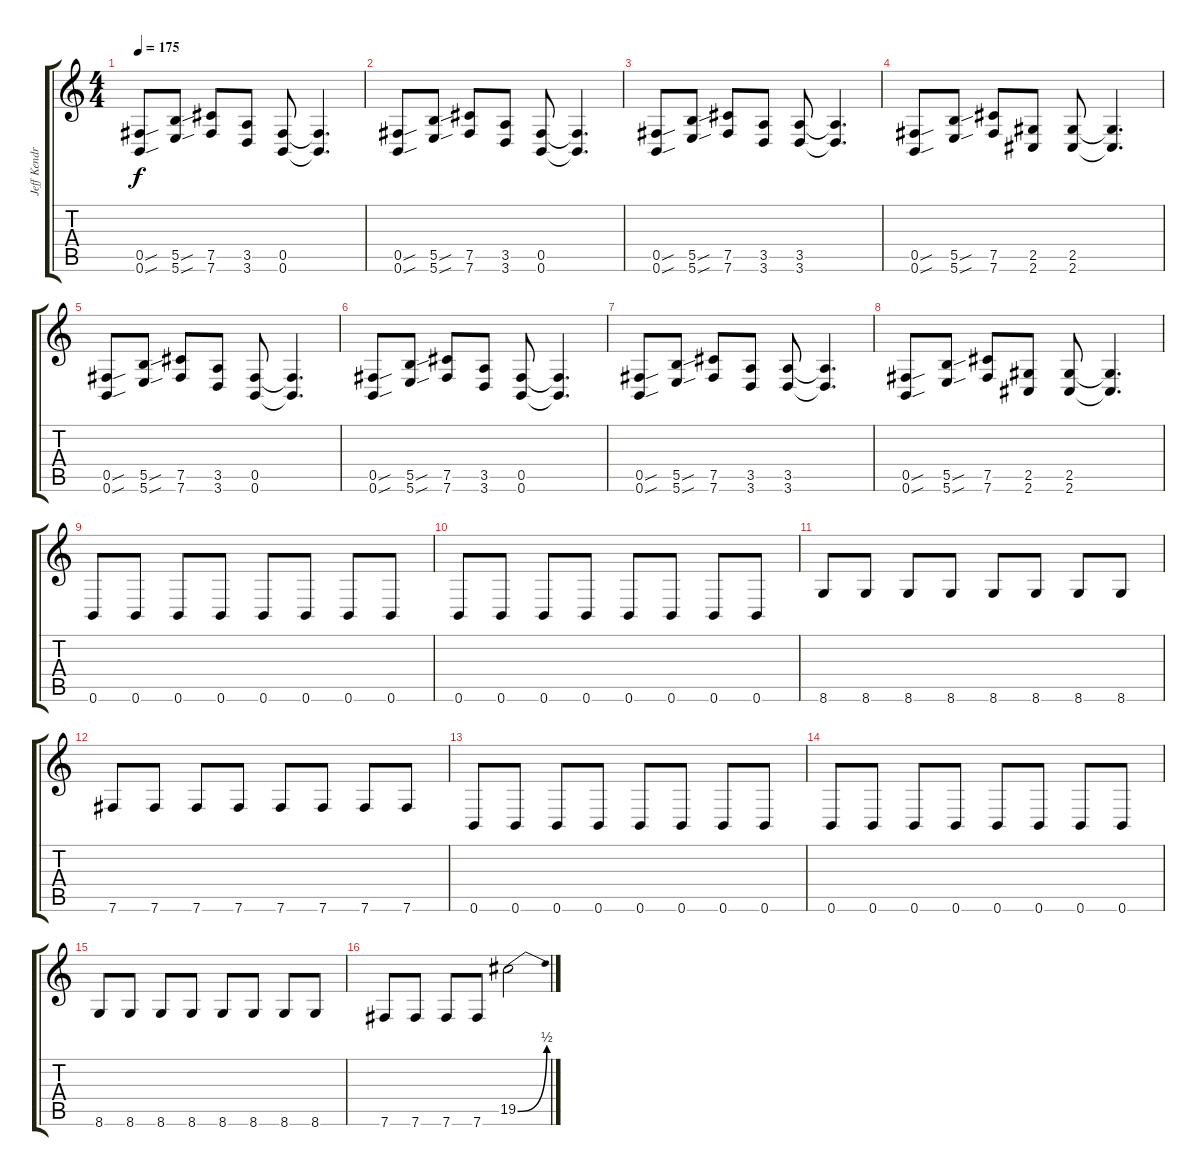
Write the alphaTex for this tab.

\track ("Jeff Kendrick (rhythm)" "Jeff Kendr") {instrument distortionguitar}
\staff {score tabs}
\tuning (Db4 Ab3 E3 B2 Gb2 B1) {hide}
\ts (4 4)
\tempo 175
\clef g2
\ks c
(0.5{sou} 0.6{sou}).8{dy f} (5.5{sou} 5.6{sou}).8 (7.5 7.6).8 (3.5 3.6).8 (0.5 0.6).8 (0.5{t} 0.6{t}).4{d} |
(0.5{sou} 0.6{sou}).8 (5.5{sou} 5.6{sou}).8 (7.5 7.6).8 (3.5 3.6).8 (0.5 0.6).8 (0.5{t} 0.6{t}).4{d} |
(0.5{sou} 0.6{sou}).8 (5.5{sou} 5.6{sou}).8 (7.5 7.6).8 (3.5 3.6).8 (3.5 3.6).8 (3.5{t} 3.6{t}).4{d} |
(0.5{sou} 0.6{sou}).8 (5.5{sou} 5.6{sou}).8 (7.5 7.6).8 (2.5 2.6).8 (2.5 2.6).8 (2.5{t} 2.6{t}).4{d} |
(0.5{sou} 0.6{sou}).8 (5.5{sou} 5.6{sou}).8 (7.5 7.6).8 (3.5 3.6).8 (0.5 0.6).8 (0.5{t} 0.6{t}).4{d} |
(0.5{sou} 0.6{sou}).8 (5.5{sou} 5.6{sou}).8 (7.5 7.6).8 (3.5 3.6).8 (0.5 0.6).8 (0.5{t} 0.6{t}).4{d} |
(0.5{sou} 0.6{sou}).8 (5.5{sou} 5.6{sou}).8 (7.5 7.6).8 (3.5 3.6).8 (3.5 3.6).8 (3.5{t} 3.6{t}).4{d} |
(0.5{sou} 0.6{sou}).8 (5.5{sou} 5.6{sou}).8 (7.5 7.6).8 (2.5 2.6).8 (2.5 2.6).8 (2.5{t} 2.6{t}).4{d} |
0.6.8 0.6.8 0.6.8 0.6.8 0.6.8 0.6.8 0.6.8 0.6.8 |
0.6.8 0.6.8 0.6.8 0.6.8 0.6.8 0.6.8 0.6.8 0.6.8 |
8.6.8 8.6.8 8.6.8 8.6.8 8.6.8 8.6.8 8.6.8 8.6.8 |
7.6.8 7.6.8 7.6.8 7.6.8 7.6.8 7.6.8 7.6.8 7.6.8 |
0.6.8 0.6.8 0.6.8 0.6.8 0.6.8 0.6.8 0.6.8 0.6.8 |
0.6.8 0.6.8 0.6.8 0.6.8 0.6.8 0.6.8 0.6.8 0.6.8 |
8.6.8 8.6.8 8.6.8 8.6.8 8.6.8 8.6.8 8.6.8 8.6.8 |
7.6.8 7.6.8 7.6.8 7.6.8 19.5{be (bend 0 0 60 2)}.2
